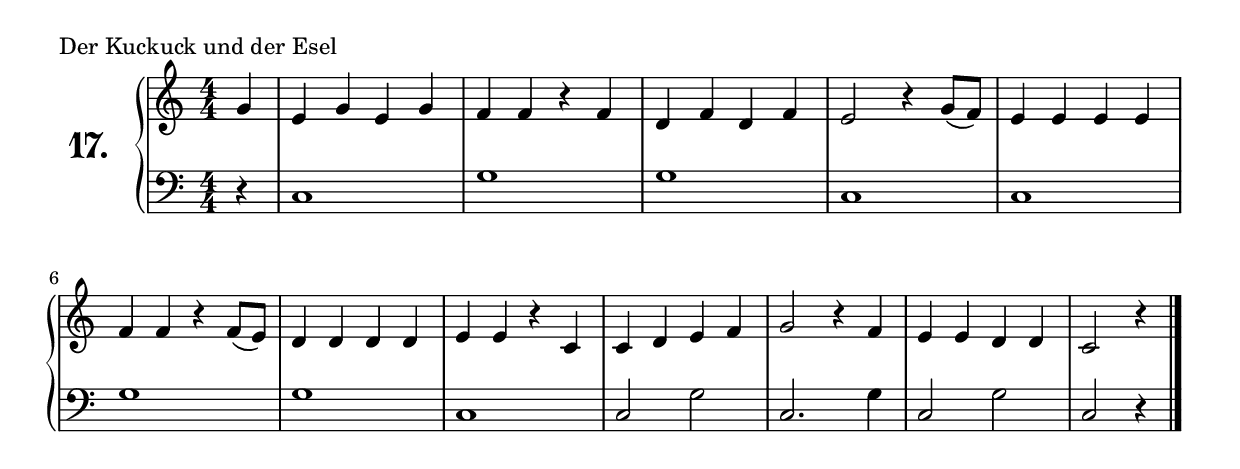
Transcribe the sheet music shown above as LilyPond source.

\version "2.18.2"

\score {
  \new PianoStaff  <<
    \set PianoStaff.instrumentName = \markup {
      \huge \bold \number "17." }

    \new Staff = "upper" \with {
      midiInstrument = #"acoustic grand" }

    \relative c'' {
      \clef treble
      \key c \major
      \time 4/4
      \numericTimeSignature

      \partial 4
      g4           |
      e g e g      | %01
      f f r f      | %02
      d f d f      | %03
      e2 r4 g8( f) | %04
      e4 e e e     | %05
      f f r f8( e) | %06
      d4 d d d     | %07
      e e r c      | %08
      c d e f      | %09
      g2 r4 f      | %10
      e e d d      | %11
      c2 r4          %12
      \bar "|."

    }
    \new Staff = "lower" \with {
      midiInstrument = #"acoustic grand" }

    \relative c {
      \clef bass
      \key c \major
      \time 4/4
      \numericTimeSignature

      \partial 4
      r4       |
      c1       | %01
      g'       | %02
      g        | %03
      c,       | %04
      c        | %05
      g'       | %06
      g        | %07
      c,       | %08
      c2 g'2   | %19
      c,2. g'4 | %10
      c,2 g'2  | %11
      c,2 r4     %12
      \bar "|."
    }
  >>
  \layout { }
  \midi { }
  \header {
    composer = "Deutsches Volkslied"
    piece = "Der Kuckuck und der Esel"
    %opus = ""
  }
}

